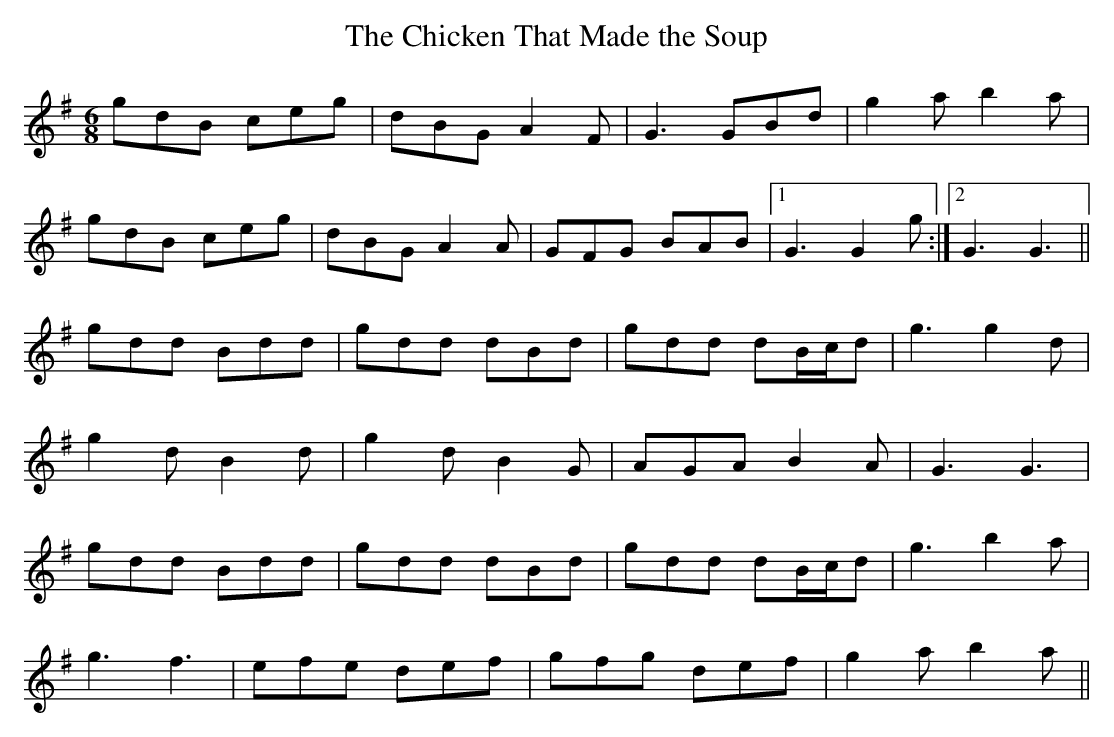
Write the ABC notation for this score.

X:1
T:Chicken That Made the Soup, The
M:6/8
K:G
gdB ceg|dBG A2F|G3 GBd|g2a b2a|
gdB ceg|dBG A2A|GFG BAB|1 G3 G2g:|2 G3 G3||
gdd Bdd|gdd dBd|gdd dB/c/d|g3 g2d|
g2d B2d|g2d B2G|AGA B2A|G3 G3|
gdd Bdd|gdd dBd|gdd dB/c/d|g3 b2a|
g3 f3|efe def|gfg def|g2a b2a||
